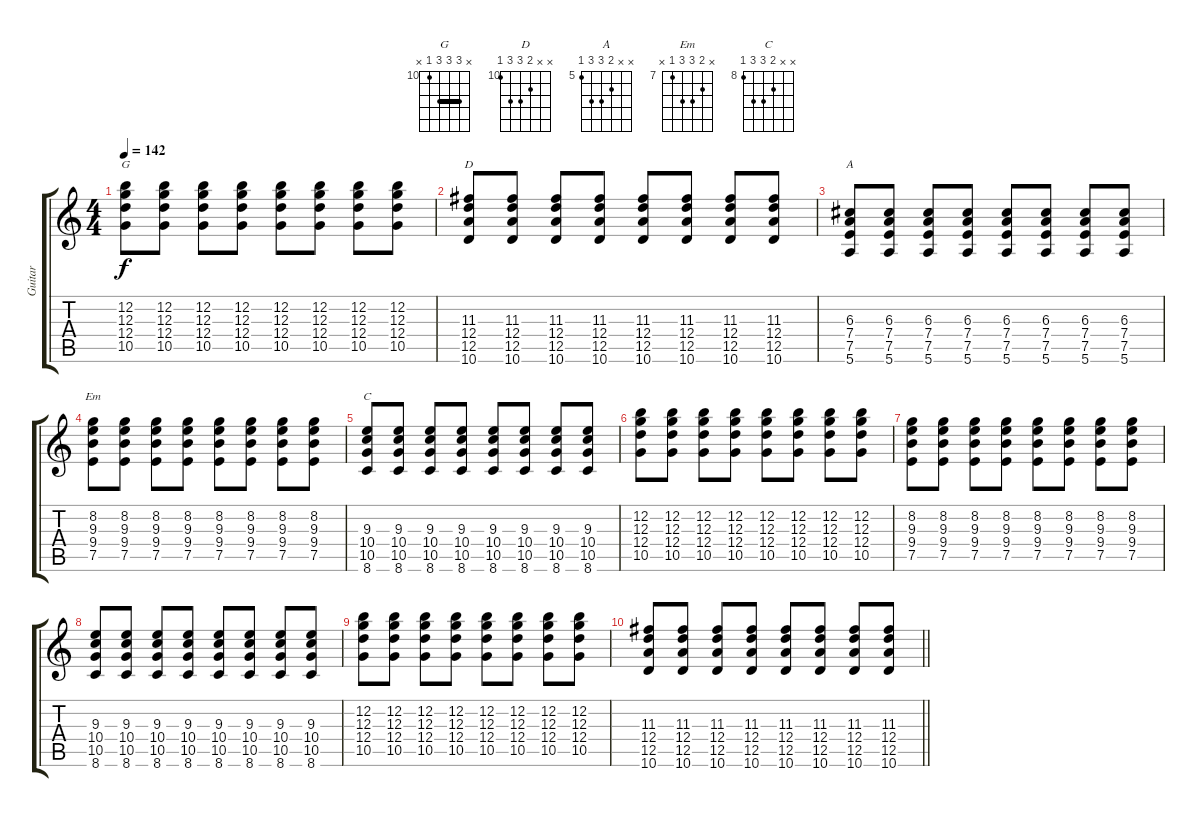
\track ("Guitar" "Guitar") {instrument distortionguitar}
\staff {score tabs}
\tuning (E4 B3 G3 D3 A2 E2) {hide}
\chord ("G" x 12 12 12 10 x) {firstfret 10 barre 12}
\chord ("D" x x 11 12 12 10) {firstfret 10}
\chord ("A" x x 6 7 7 5) {firstfret 5}
\chord ("Em" x 8 9 9 7 x) {firstfret 7}
\chord ("C" x x 9 10 10 8) {firstfret 8}
\ts (4 4)
\tempo 142
\clef g2
\ks c
(12.2 12.3 12.4 10.5).8{ch "G" dy f} (12.2 12.3 12.4 10.5).8 (12.2 12.3 12.4 10.5).8 (12.2 12.3 12.4 10.5).8 (12.2 12.3 12.4 10.5).8 (12.2 12.3 12.4 10.5).8 (12.2 12.3 12.4 10.5).8 (12.2 12.3 12.4 10.5).8 |
(11.3 12.4 12.5 10.6).8{ch "D"} (11.3 12.4 12.5 10.6).8 (11.3 12.4 12.5 10.6).8 (11.3 12.4 12.5 10.6).8 (11.3 12.4 12.5 10.6).8 (11.3 12.4 12.5 10.6).8 (11.3 12.4 12.5 10.6).8 (11.3 12.4 12.5 10.6).8 |
(6.3 7.4 7.5 5.6).8{ch "A"} (6.3 7.4 7.5 5.6).8 (6.3 7.4 7.5 5.6).8 (6.3 7.4 7.5 5.6).8 (6.3 7.4 7.5 5.6).8 (6.3 7.4 7.5 5.6).8 (6.3 7.4 7.5 5.6).8 (6.3 7.4 7.5 5.6).8 |
(8.2 9.3 9.4 7.5).8{ch "Em"} (8.2 9.3 9.4 7.5).8 (8.2 9.3 9.4 7.5).8 (8.2 9.3 9.4 7.5).8 (8.2 9.3 9.4 7.5).8 (8.2 9.3 9.4 7.5).8 (8.2 9.3 9.4 7.5).8 (8.2 9.3 9.4 7.5).8 |
(9.3 10.4 10.5 8.6).8{ch "C"} (9.3 10.4 10.5 8.6).8 (9.3 10.4 10.5 8.6).8 (9.3 10.4 10.5 8.6).8 (9.3 10.4 10.5 8.6).8 (9.3 10.4 10.5 8.6).8 (9.3 10.4 10.5 8.6).8 (9.3 10.4 10.5 8.6).8 |
(12.2 12.3 12.4 10.5).8 (12.2 12.3 12.4 10.5).8 (12.2 12.3 12.4 10.5).8 (12.2 12.3 12.4 10.5).8 (12.2 12.3 12.4 10.5).8 (12.2 12.3 12.4 10.5).8 (12.2 12.3 12.4 10.5).8 (12.2 12.3 12.4 10.5).8 |
(8.2 9.3 9.4 7.5).8 (8.2 9.3 9.4 7.5).8 (8.2 9.3 9.4 7.5).8 (8.2 9.3 9.4 7.5).8 (8.2 9.3 9.4 7.5).8 (8.2 9.3 9.4 7.5).8 (8.2 9.3 9.4 7.5).8 (8.2 9.3 9.4 7.5).8 |
(9.3 10.4 10.5 8.6).8 (9.3 10.4 10.5 8.6).8 (9.3 10.4 10.5 8.6).8 (9.3 10.4 10.5 8.6).8 (9.3 10.4 10.5 8.6).8 (9.3 10.4 10.5 8.6).8 (9.3 10.4 10.5 8.6).8 (9.3 10.4 10.5 8.6).8 |
(12.2 12.3 12.4 10.5).8 (12.2 12.3 12.4 10.5).8 (12.2 12.3 12.4 10.5).8 (12.2 12.3 12.4 10.5).8 (12.2 12.3 12.4 10.5).8 (12.2 12.3 12.4 10.5).8 (12.2 12.3 12.4 10.5).8 (12.2 12.3 12.4 10.5).8 |
\barLineRight lightlight
(11.3 12.4 12.5 10.6).8 (11.3 12.4 12.5 10.6).8 (11.3 12.4 12.5 10.6).8 (11.3 12.4 12.5 10.6).8 (11.3 12.4 12.5 10.6).8 (11.3 12.4 12.5 10.6).8 (11.3 12.4 12.5 10.6).8 (11.3 12.4 12.5 10.6).8
